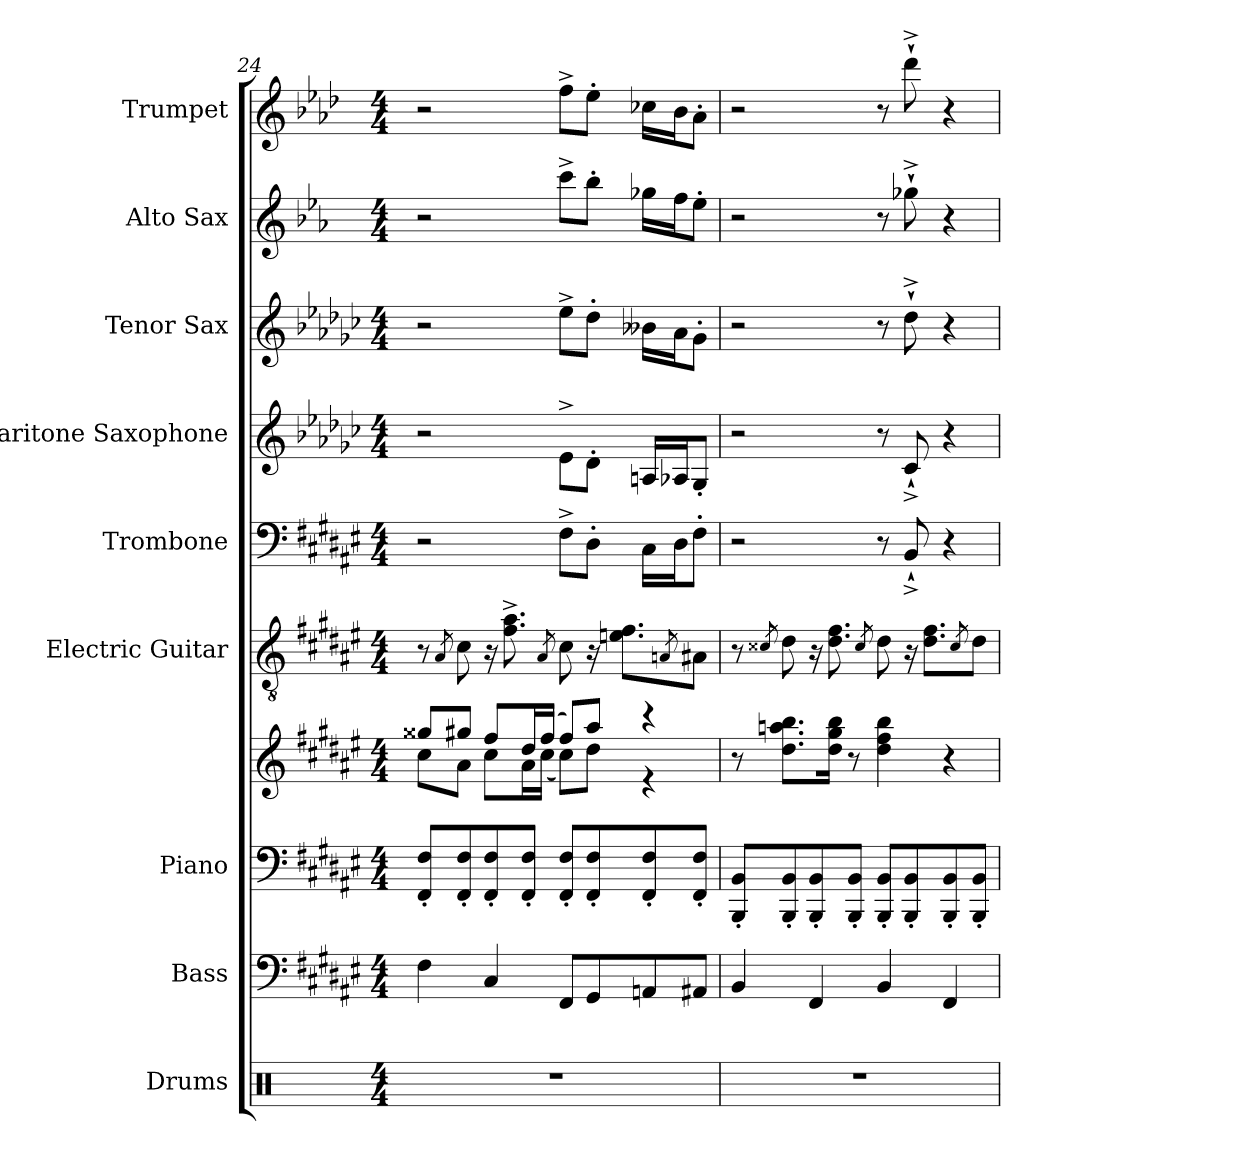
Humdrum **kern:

**kern	**kern	**kern	**kern	**kern	**kern	**kern	**kern	**kern	**kern
*part9	*part8	*part7	*part7	*part6	*part5	*part4	*part3	*part2	*part1
*staff10	*staff9	*staff8	*staff7	*staff6	*staff5	*staff4	*staff3	*staff2	*staff1
*I"Drums	*I"Bass	*I"Piano	*	*I"Electric Guitar	*I"Trombone	*I"Baritone Saxophone	*I"Tenor Sax	*I"Alto Sax	*I"Trumpet
*I'Drums	*I'Bass	*I'Piano	*	*I'El. Guit.	*I'Tbn.	*I'Bar. Sax.	*I'Tenor	*I'Alto	*I'Tpt.
*clefX	*clefF4	*clefF4	*clefG2	*clefGv2	*clefF4	*clefG2	*clefG2	*clefG2	*clefG2
*	*ITrd7c12	*	*	*	*	*ITrd12c21	*ITrd8c14	*ITrd5c9	*ITrd1c2
*k[]	*k[f#c#g#d#a#e#]	*k[f#c#g#d#a#e#]	*k[f#c#g#d#a#e#]	*k[f#c#g#d#a#e#]	*k[f#c#g#d#a#e#]	*k[b-e-a-d-g-c-]	*k[b-e-a-d-g-c-]	*k[b-e-a-d-g-c-]	*k[b-e-a-d-g-c-]
*M4/4	*M4/4	*M4/4	*M4/4	*M4/4	*M4/4	*M4/4	*M4/4	*M4/4	*M4/4
=24	=24	=24	=24	=24	=24	=24	=24	=24	=24
*	*	*	*^	*	*	*	*	*	*
1r	4FF#\	8FF#/' 8F#/'L	8gg##X/L	8cc#\L	8r	2r	2r	2r	2r	2r
.	.	.	.	.	8qA#/	.	.	.	.	.
.	.	8FF#/' 8F#/'	8gg#X/J	8a#\J	8c#\	.	.	.	.	.
.	4CC#/	8FF#/' 8F#/'	8ff#/L	8cc#\L	16r	.	.	.	.	.
.	.	.	.	.	8.f#\^ 8.a#\^	.	.	.	.	.
.	.	8FF#/' 8F#/'J	16dd#/L	16a#\L	.	.	.	.	.	.
.	.	.	(16ff#/JJ	(16cc#\JJ	.	.	.	.	.	.
.	.	.	.	.	8qA#/	.	.	.	.	.
.	8FFF#/L	8FF#/' 8F#/'L	8ff#/L)	8cc#\L)	8c#\	8F#^\L	8E-^\L	8e-^\L	8ee-^\L	8ee-^\L
.	8GGG#/	8FF#/' 8F#/'	8aa#/J	8dd#\J	16r	8D#'\J	8D-'\J	8d-'\J	8dd-'\J	8dd-'\J
.	.	.	.	.	8.en\ 8.f#\L	.	.	.	.	.
.	8AAAn/	8FF#/' 8F#/'	4r	4r	.	16C#\LL	16AAn/LL	16B--X\LL	16b--X\LL	16b--X\LL
.	.	.	.	.	.	16D#\J	16AA-X/J	16A-\J	16a-\J	16a-\J
.	.	.	.	.	8qAn/	.	.	.	.	.
.	8AAA#X/J	8FF#/' 8F#/'J	.	.	8A#X\J	8F#'\J	8GG-'/J	8G-'\J	8g-'\J	8g-'\J
*	*	*	*v	*v	*	*	*	*	*	*
!!LO:PB:g=z
=25	=25	=25	=25	=25	=25	=25	=25	=25	=25
1r	4BBB/	8BBB/' 8BB/'L	8r	8r	2r	2r	2r	2r	2r
.	.	.	.	8qc##X/	.	.	.	.	.
.	.	8BBB/' 8BB/'	8.dd#\ 8.aan\ 8.bb\L	8d#\	.	.	.	.	.
.	4FFF#/	8BBB/' 8BB/'	.	16r	.	.	.	.	.
.	.	.	16dd#\ 16gg#\ 16bb\Jk	8.d#\ 8.f#\	.	.	.	.	.
.	.	8BBB/' 8BB/'J	8r	.	.	.	.	.	.
.	.	.	.	8qc##/	.	.	.	.	.
.	4BBB/	8BBB/' 8BB/'L	4dd#\ 4ff#\ 4bb\	8d#\	8r	8r	8r	8r	8r
.	.	8BBB/' 8BB/'	.	16r	8BB^`/	8C-^`/	8d-^`\	8b--X^`\	8ccc-^`\
.	.	.	.	8.d#\ 8.f#\L	.	.	.	.	.
.	4FFF#/	8BBB/' 8BB/'	4r	.	4r	4r	4r	4r	4r
.	.	.	.	8qc##/	.	.	.	.	.
.	.	8BBB/' 8BB/'J	.	8d#\J	.	.	.	.	.
=	=	=	=	=	=	=	=	=	=
*-	*-	*-	*-	*-	*-	*-	*-	*-	*-
